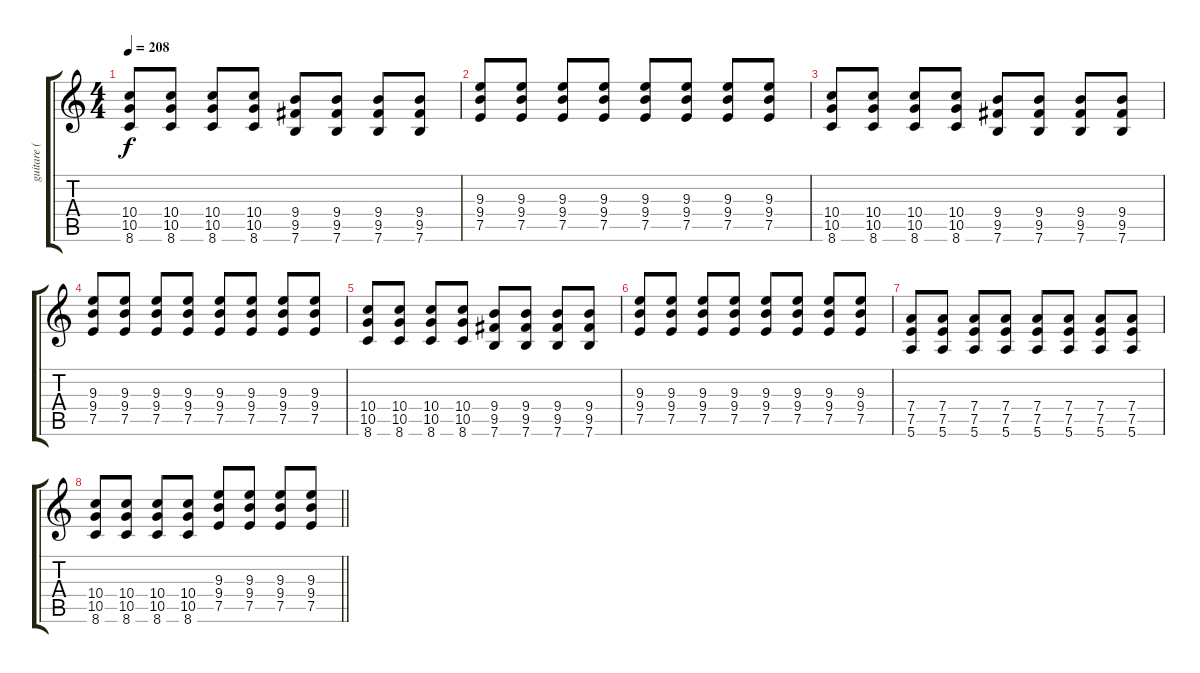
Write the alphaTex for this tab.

\track ("guitare ( Yann ) " "guitare ( ") {instrument overdrivenguitar}
\staff {score tabs}
\tuning (E4 B3 G3 D3 A2 E2) {hide}
\ts (4 4)
\tempo 208
\clef g2
\ks c
(10.4 10.5 8.6).8{dy f} (10.4 10.5 8.6).8 (10.4 10.5 8.6).8 (10.4 10.5 8.6).8 (9.4 9.5 7.6).8 (9.4 9.5 7.6).8 (9.4 9.5 7.6).8 (9.4 9.5 7.6).8 |
(9.3 9.4 7.5).8 (9.3 9.4 7.5).8 (9.3 9.4 7.5).8 (9.3 9.4 7.5).8 (9.3 9.4 7.5).8 (9.3 9.4 7.5).8 (9.3 9.4 7.5).8 (9.3 9.4 7.5).8 |
(10.4 10.5 8.6).8 (10.4 10.5 8.6).8 (10.4 10.5 8.6).8 (10.4 10.5 8.6).8 (9.4 9.5 7.6).8 (9.4 9.5 7.6).8 (9.4 9.5 7.6).8 (9.4 9.5 7.6).8 |
(9.3 9.4 7.5).8 (9.3 9.4 7.5).8 (9.3 9.4 7.5).8 (9.3 9.4 7.5).8 (9.3 9.4 7.5).8 (9.3 9.4 7.5).8 (9.3 9.4 7.5).8 (9.3 9.4 7.5).8 |
(10.4 10.5 8.6).8 (10.4 10.5 8.6).8 (10.4 10.5 8.6).8 (10.4 10.5 8.6).8 (9.4 9.5 7.6).8 (9.4 9.5 7.6).8 (9.4 9.5 7.6).8 (9.4 9.5 7.6).8 |
(9.3 9.4 7.5).8 (9.3 9.4 7.5).8 (9.3 9.4 7.5).8 (9.3 9.4 7.5).8 (9.3 9.4 7.5).8 (9.3 9.4 7.5).8 (9.3 9.4 7.5).8 (9.3 9.4 7.5).8 |
(7.4 7.5 5.6).8 (7.4 7.5 5.6).8 (7.4 7.5 5.6).8 (7.4 7.5 5.6).8 (7.4 7.5 5.6).8 (7.4 7.5 5.6).8 (7.4 7.5 5.6).8 (7.4 7.5 5.6).8 |
\barLineRight lightlight
(10.4 10.5 8.6).8 (10.4 10.5 8.6).8 (10.4 10.5 8.6).8 (10.4 10.5 8.6).8 (9.3 9.4 7.5).8 (9.3 9.4 7.5).8 (9.3 9.4 7.5).8 (9.3 9.4 7.5).8
